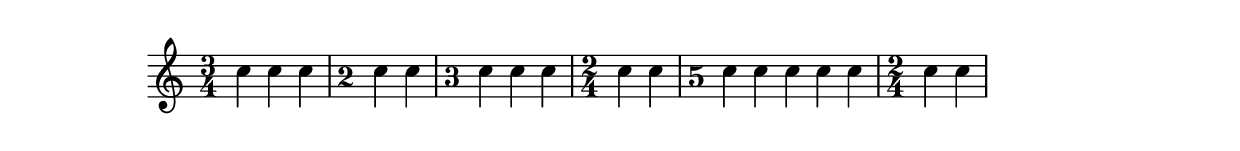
%% Do not edit this file; it is automatically
%% generated from LSR http://lsr.dsi.unimi.it
%% This file is in the public domain.
\version "2.13.31"

\header {
  lsrtags = "rhythms, tweaks-and-overrides"

%% Translation of GIT committish: 190a067275167c6dc9dd0afef683d14d392b7033

  texidocfr = "
La métrique est parfois indiquée non pas par une fraction (p.ex. 7/4)
mais simplement par son numérateur (7 dans ce cas).  L'instruction
@code{\\override Staff.TimeSignature #'style = #'single-digit} permet de
déroger au style par défaut de manière permanente -- un @code{\\revert
Staff.TimeSignature #'style} d'annuler ces modifications.  Lorsque cette
métrique sous le forme d'une seul chiffre ne se présente qu'une seule
fois, il suffit de faire précéder l'instruction @code{\\override} d'un
simple @code{\\once}.

"
  doctitlefr = "Affichage seulement du numérateur d'une métrique (au
lieu d'une fraction)"


  texidoc = "
Sometimes, a time signature should not print the whole fraction (e.g.
7/4), but only the numerator (7 in this case). This can be easily done
by using @code{\\override Staff.TimeSignature #'style = #'single-digit}
to change the style permanently. By using @code{\\revert
Staff.TimeSignature #'style}, this setting can be reversed. To apply
the single-digit style to only one time signature, use the
@code{\\override} command and prefix it with a @code{\\once}.

"
  doctitle = "Time signature printing only the numerator as a number (instead of the fraction)"
} % begin verbatim

\relative c'' {
  \time 3/4
  c4 c c
  % Change the style permanently
  \override Staff.TimeSignature #'style = #'single-digit
  \time 2/4
  c4 c
  \time 3/4
  c4 c c
  % Revert to default style:
  \revert Staff.TimeSignature #'style
  \time 2/4
  c4 c
  % single-digit style only for the next time signature
  \once \override Staff.TimeSignature #'style = #'single-digit
  \time 5/4
  c4 c c c c
  \time 2/4
  c4 c
}

